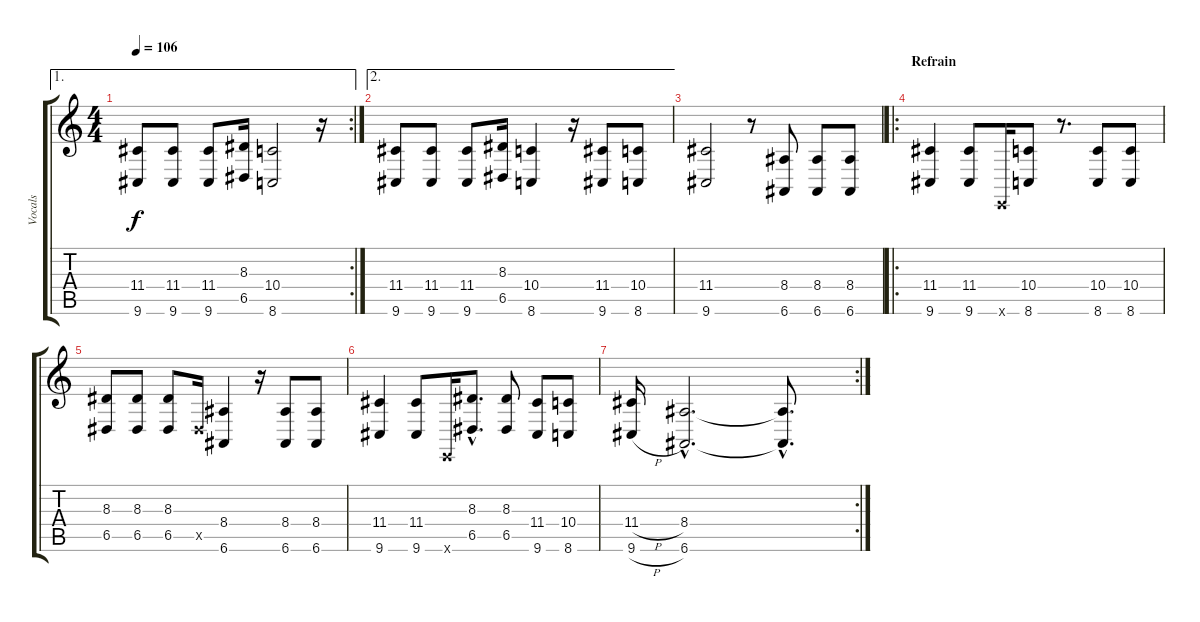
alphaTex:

\track ("Vocals" "Vocals") {instrument electricgrandpiano}
\staff {score tabs}
\tuning (E4 B3 G3 D3 A2 E2) {hide}
\ae 1
\rc 2
\ts (4 4)
\tempo 106
\clef g2
\ks c
(11.4 9.6).8{dy f} (11.4 9.6).8 (11.4 9.6).8 (8.3 6.5).16 (10.4 8.6).2 r.16 |
\ae 2
(11.4 9.6).8 (11.4 9.6).8 (11.4 9.6).8 (8.3 6.5).16 (10.4 8.6).4 r.16 (11.4 9.6).8 (10.4 8.6).8 |
(11.4 9.6).2 r.8 (8.4 6.6).8 (8.4 6.6).8 (8.4 6.6).8 |
\ro
\section ("" "Refrain")
(11.4 9.6).4 (11.4 9.6).8 0.6{x}.16 (10.4 8.6).8 r.8{d} (10.4 8.6).8 (10.4 8.6).8 |
(8.3 6.5).8 (8.3 6.5).8 (8.3 6.5).8 6.5{x}.16 (8.4 6.6).4 r.16 (8.4 6.6).8 (8.4 6.6).8 |
(11.4 9.6).4 (11.4 9.6).8 0.6{x}.16 (8.3{hac} 6.5{hac}).8{d} (8.3 6.5).8 (11.4 9.6).8 (10.4 8.6).8 |
\rc 2
(11.4{h} 9.6{h}).16 (8.4{hac} 6.6{hac}).2{d} (8.4{hac t} 6.6{hac t}).8{d}
